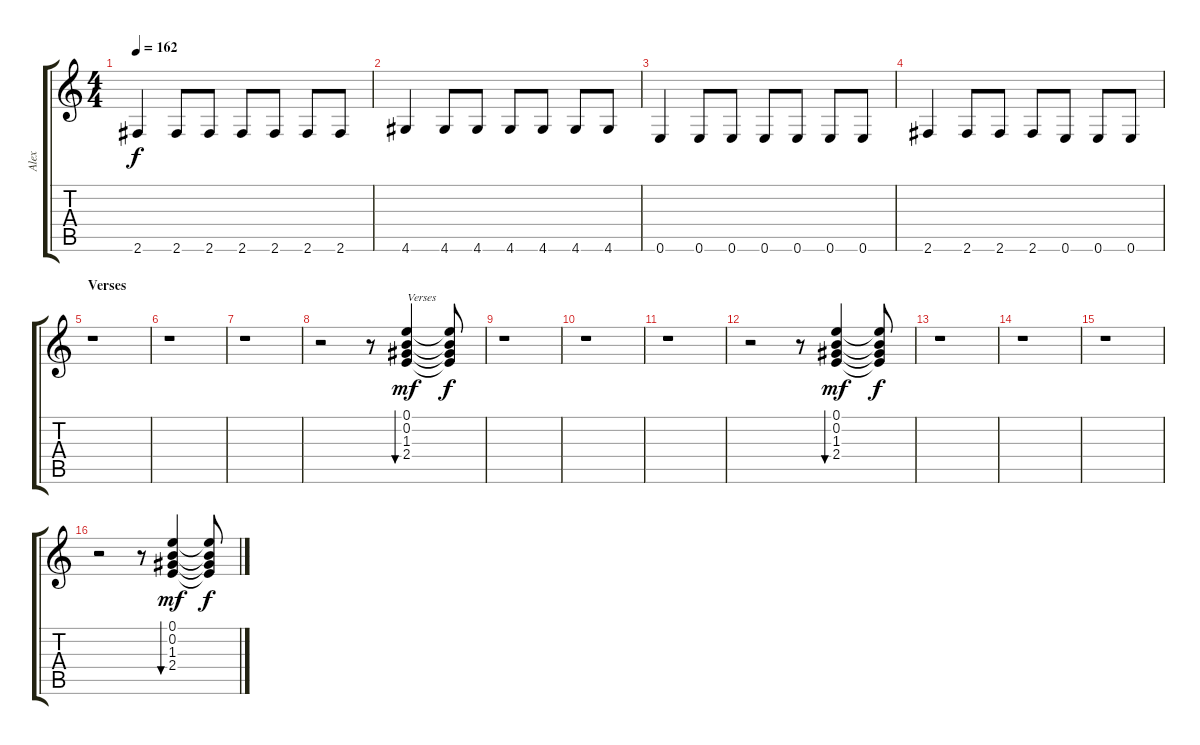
\track ("Alex" "Alex") {instrument overdrivenguitar}
\staff {score tabs}
\tuning (E4 B3 G3 D3 A2 E2) {hide}
\ts (4 4)
\tempo 162
\clef g2
\ks c
2.6.4{dy f} 2.6.8 2.6.8 2.6.8 2.6.8 2.6.8 2.6.8 |
4.6.4 4.6.8 4.6.8 4.6.8 4.6.8 4.6.8 4.6.8 |
0.6.4 0.6.8 0.6.8 0.6.8 0.6.8 0.6.8 0.6.8 |
2.6.4 2.6.8 2.6.8 2.6.8 0.6.8 0.6.8 0.6.8 |
\section ("" "Verses")
r.1 |
r.1 |
r.1 |
r.2 r.8 (0.1 0.2 1.3 2.4).4{bu 30 txt "Verses" dy mf} (0.1{t} 0.2{t} 1.3{t} 2.4{t}).8{dy f} |
r.1 |
r.1 |
r.1 |
r.2 r.8 (0.1 0.2 1.3 2.4).4{bu 30 dy mf} (0.1{t} 0.2{t} 1.3{t} 2.4{t}).8{dy f} |
r.1 |
r.1 |
r.1 |
r.2 r.8 (0.1 0.2 1.3 2.4).4{bu 30 dy mf} (0.1{t} 0.2{t} 1.3{t} 2.4{t}).8{dy f}
